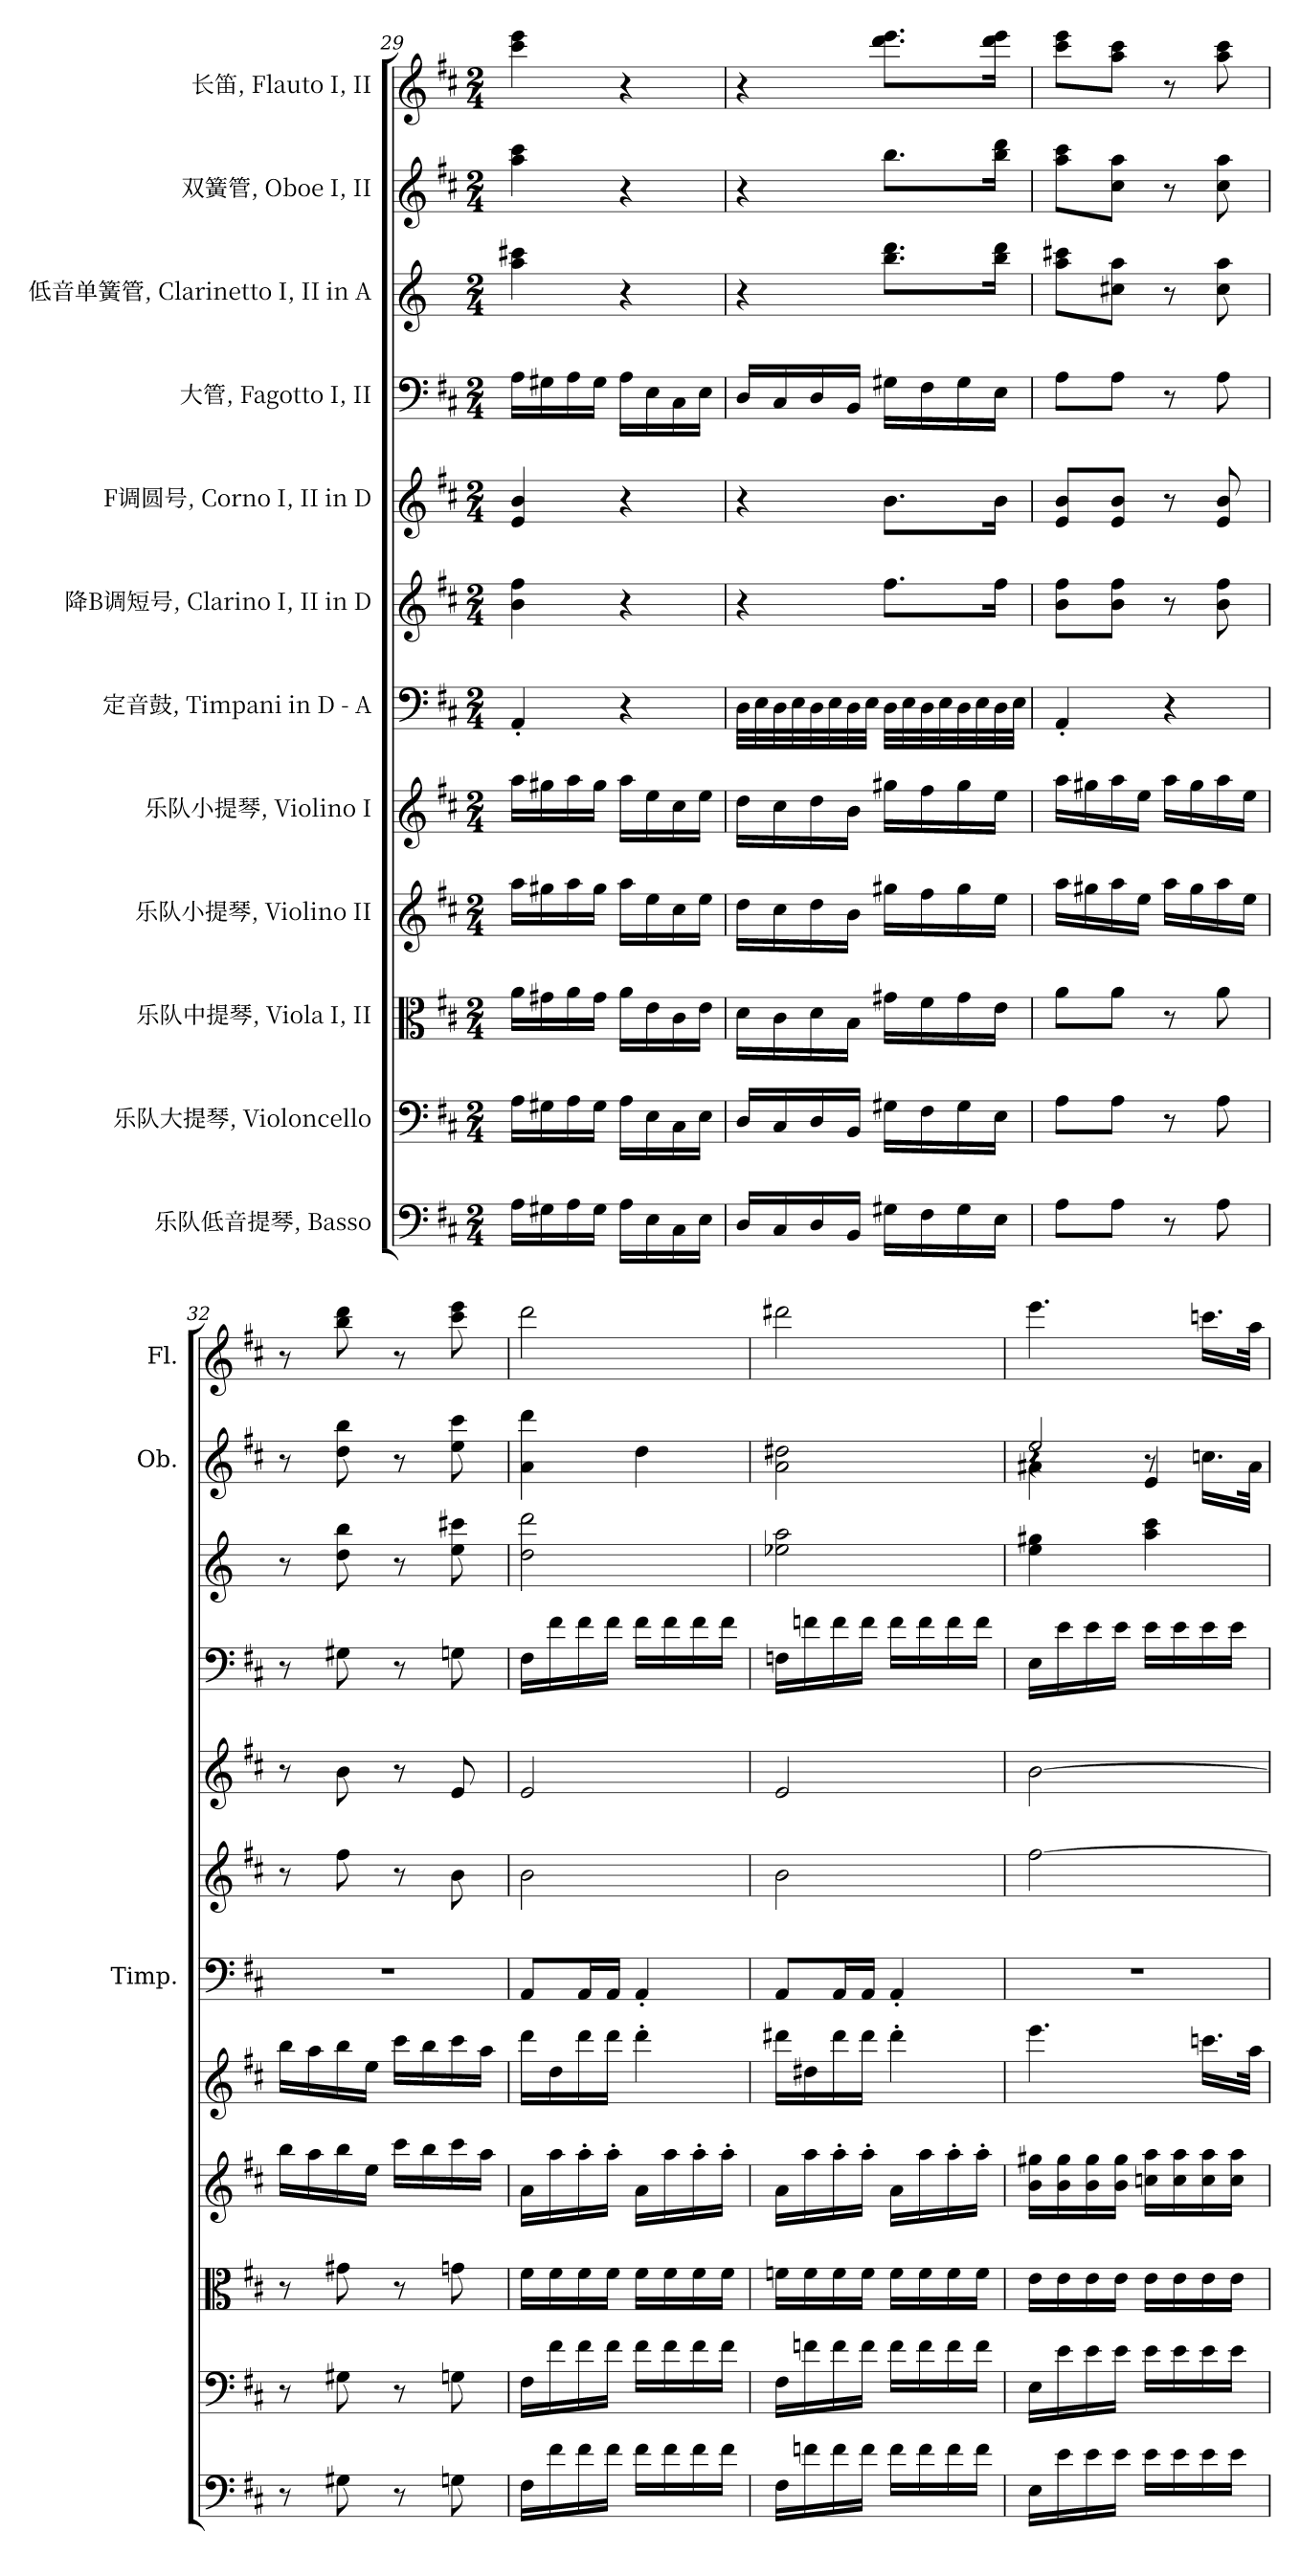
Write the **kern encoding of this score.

**kern	**kern	**kern	**kern	**kern	**kern	**kern	**kern	**kern	**kern	**kern	**kern
*part12	*part11	*part10	*part9	*part8	*part7	*part6	*part5	*part4	*part3	*part2	*part1
*staff12	*staff11	*staff10	*staff9	*staff8	*staff7	*staff6	*staff5	*staff4	*staff3	*staff2	*staff1
*I"乐队低音提琴, Basso	*I"乐队大提琴, Violoncello	*I"乐队中提琴, Viola I, II	*I"乐队小提琴, Violino II	*I"乐队小提琴, Violino I	*I"定音鼓, Timpani in D - A	*I"降B调短号, Clarino I, II in D	*I"F调圆号, Corno I, II in D	*I"大管, Fagotto I, II	*I"低音单簧管, Clarinetto I, II in A	*I"双簧管, Oboe I, II	*I"长笛, Flauto I, II
*	*	*	*	*	*I'Timp.	*	*	*	*	*I'Ob.	*I'Fl.
*clefF4	*clefF4	*clefC3	*clefG2	*clefG2	*clefF4	*clefG2	*clefG2	*clefF4	*clefG2	*clefG2	*clefG2
*ITrd7c12	*	*	*	*	*	*ITrd1c2	*ITrd4c7	*	*ITrd8c14	*	*
*k[f#c#]	*k[f#c#]	*k[f#c#]	*k[f#c#]	*k[f#c#]	*k[f#c#]	*k[]	*k[f#]	*k[f#c#]	*k[]	*k[f#c#]	*k[f#c#]
*M2/4	*M2/4	*M2/4	*M2/4	*M2/4	*M2/4	*M2/4	*M2/4	*M2/4	*M2/4	*M2/4	*M2/4
=29	=29	=29	=29	=29	=29	=29	=29	=29	=29	=29	=29
16AA\LL	16A\LL	16a\LL	16aa\LL	16aa\LL	4AA'/	4a\ 4ee\	4A/ 4e/	16A\LL	4a\ 4cc#X\	4aa\ 4ccc#\	4ccc#\ 4eee\
16GG#X\	16G#X\	16g#X\	16gg#X\	16gg#X\	.	.	.	16G#X\	.	.	.
16AA\	16A\	16a\	16aa\	16aa\	.	.	.	16A\	.	.	.
16GG#\JJ	16G#\JJ	16g#\JJ	16gg#\JJ	16gg#\JJ	.	.	.	16G#\JJ	.	.	.
16AA\LL	16A\LL	16a\LL	16aa\LL	16aa\LL	4r	4r	4r	16A\LL	4r	4r	4r
16EE\	16E\	16e\	16ee\	16ee\	.	.	.	16E\	.	.	.
16CC#\	16C#\	16c#\	16cc#\	16cc#\	.	.	.	16C#\	.	.	.
16EE\JJ	16E\JJ	16e\JJ	16ee\JJ	16ee\JJ	.	.	.	16E\JJ	.	.	.
=30	=30	=30	=30	=30	=30	=30	=30	=30	=30	=30	=30
16DD/LL	16D/LL	16d\LL	16dd\LL	16dd\LL	32D\LLL	4r	4r	16D/LL	4r	4r	4r
.	.	.	.	.	32E\	.	.	.	.	.	.
16CC#/	16C#/	16c#\	16cc#\	16cc#\	32D\	.	.	16C#/	.	.	.
.	.	.	.	.	32E\	.	.	.	.	.	.
16DD/	16D/	16d\	16dd\	16dd\	32D\	.	.	16D/	.	.	.
.	.	.	.	.	32E\	.	.	.	.	.	.
16BBB/JJ	16BB/JJ	16B\JJ	16b\JJ	16b\JJ	32D\	.	.	16BB/JJ	.	.	.
.	.	.	.	.	32E\JJJ	.	.	.	.	.	.
16GG#X\LL	16G#X\LL	16g#X\LL	16gg#X\LL	16gg#X\LL	32D\LLL	8.ee\L	8.e\L	16G#X\LL	8.b\ 8.dd\L	8.bb\L	8.ddd\ 8.eee\L
.	.	.	.	.	32E\	.	.	.	.	.	.
16FF#\	16F#\	16f#\	16ff#\	16ff#\	32D\	.	.	16F#\	.	.	.
.	.	.	.	.	32E\	.	.	.	.	.	.
16GG#\	16G#\	16g#\	16gg#\	16gg#\	32D\	.	.	16G#\	.	.	.
.	.	.	.	.	32E\	.	.	.	.	.	.
16EE\JJ	16E\JJ	16e\JJ	16ee\JJ	16ee\JJ	32D\	16ee\Jk	16e\Jk	16E\JJ	16b\ 16dd\Jk	16bb\ 16ddd\Jk	16ddd\ 16eee\Jk
.	.	.	.	.	32E\JJJ	.	.	.	.	.	.
!!LO:PB:g=z
=31	=31	=31	=31	=31	=31	=31	=31	=31	=31	=31	=31
8AA\L	8A\L	8a\L	16aa\LL	16aa\LL	4AA'/	8a\ 8ee\L	8A/ 8e/L	8A\L	8a\ 8cc#X\L	8aa\ 8ccc#\L	8ccc#\ 8eee\L
.	.	.	16gg#X\	16gg#X\	.	.	.	.	.	.	.
8AA\J	8A\J	8a\J	16aa\	16aa\	.	8a\ 8ee\J	8A/ 8e/J	8A\J	8c#X\ 8a\J	8cc#\ 8aa\J	8aa\ 8ccc#\J
.	.	.	16ee\JJ	16ee\JJ	.	.	.	.	.	.	.
8r	8r	8r	16aa\LL	16aa\LL	4r	8r	8r	8r	8r	8r	8r
.	.	.	16gg#\	16gg#\	.	.	.	.	.	.	.
8AA\	8A\	8a\	16aa\	16aa\	.	8a\ 8ee\	8A/ 8e/	8A\	8c#\ 8a\	8cc#\ 8aa\	8aa\ 8ccc#\
.	.	.	16ee\JJ	16ee\JJ	.	.	.	.	.	.	.
=32	=32	=32	=32	=32	=32	=32	=32	=32	=32	=32	=32
8r	8r	8r	16bb\LL	16bb\LL	2r	8r	8r	8r	8r	8r	8r
.	.	.	16aa\	16aa\	.	.	.	.	.	.	.
8GG#X\	8G#X\	8g#X\	16bb\	16bb\	.	8ee\	8e\	8G#X\	8d\ 8b\	8dd\ 8bb\	8bb\ 8ddd\
.	.	.	16ee\JJ	16ee\JJ	.	.	.	.	.	.	.
8r	8r	8r	16ccc#\LL	16ccc#\LL	.	8r	8r	8r	8r	8r	8r
.	.	.	16bb\	16bb\	.	.	.	.	.	.	.
8GGn\	8Gn\	8gn\	16ccc#\	16ccc#\	.	8a\	8A/	8Gn\	8e\ 8cc#X\	8ee\ 8ccc#\	8ccc#\ 8eee\
.	.	.	16aa\JJ	16aa\JJ	.	.	.	.	.	.	.
=33	=33	=33	=33	=33	=33	=33	=33	=33	=33	=33	=33
16FF#\LL	16F#\LL	16f#\LL	16a\LL	16ddd\LL	8AA/L	2a\	2A/	16F#\LL	2d\ 2dd\	4a\ 4ddd\	2ddd\
16F#\	16f#\	16f#\	16aa\	16dd\	.	.	.	16f#\	.	.	.
16F#\	16f#\	16f#\	16aa'\	16ddd\	16AA/L	.	.	16f#\	.	.	.
16F#\JJ	16f#\JJ	16f#\JJ	16aa'\JJ	16ddd\JJ	16AA/JJ	.	.	16f#\JJ	.	.	.
16F#\LL	16f#\LL	16f#\LL	16a\LL	4ddd'\	4AA'/	.	.	16f#\LL	.	4dd\	.
16F#\	16f#\	16f#\	16aa\	.	.	.	.	16f#\	.	.	.
16F#\	16f#\	16f#\	16aa'\	.	.	.	.	16f#\	.	.	.
16F#\JJ	16f#\JJ	16f#\JJ	16aa'\JJ	.	.	.	.	16f#\JJ	.	.	.
!!LO:PB:g=z
=34	=34	=34	=34	=34	=34	=34	=34	=34	=34	=34	=34
16FF#\LL	16F#\LL	16fn\LL	16a\LL	16ddd#X\LL	8AA/L	2a\	2A/	16Fn\LL	2e-X\ 2a\	2a\ 2dd#X\	2ddd#X\
16Fn\	16fn\	16f\	16aa\	16dd#X\	.	.	.	16fn\	.	.	.
16F\	16f\	16f\	16aa'\	16ddd#\	16AA/L	.	.	16f\	.	.	.
16F\JJ	16f\JJ	16f\JJ	16aa'\JJ	16ddd#\JJ	16AA/JJ	.	.	16f\JJ	.	.	.
16F\LL	16f\LL	16f\LL	16a\LL	4ddd#'\	4AA'/	.	.	16f\LL	.	.	.
16F\	16f\	16f\	16aa\	.	.	.	.	16f\	.	.	.
16F\	16f\	16f\	16aa'\	.	.	.	.	16f\	.	.	.
16F\JJ	16f\JJ	16f\JJ	16aa'\JJ	.	.	.	.	16f\JJ	.	.	.
=35	=35	=35	=35	=35	=35	=35	=35	=35	=35	=35	=35
*	*	*	*	*	*	*	*	*	*	*^	*
*	*	*	*	*	*	*	*	*	*	*	*^	*
16EE\LL	16E\LL	16e\LL	16b\ 16gg#X\LL	4.eee\	2r	[2ee\	[2e\	16E\LL	4e\ 4g#X\	2ee/	4a#X\	4r	4.eee\
16E\	16e\	16e\	16b\ 16gg#\	.	.	.	.	16e\	.	.	.	.	.
16E\	16e\	16e\	16b\ 16gg#\	.	.	.	.	16e\	.	.	.	.	.
16E\JJ	16e\JJ	16e\JJ	16b\ 16gg#\JJ	.	.	.	.	16e\JJ	.	.	.	.	.
16E\LL	16e\LL	16e\LL	16ccn\ 16aa\LL	.	.	.	.	16e\LL	4a\ 4cc\	.	8r	4e/	.
16E\	16e\	16e\	16cc\ 16aa\	.	.	.	.	16e\	.	.	.	.	.
16E\	16e\	16e\	16cc\ 16aa\	16.cccn\LL	.	.	.	16e\	.	.	16.ccn\LL	.	16.cccn\LL
16E\JJ	16e\JJ	16e\JJ	16cc\ 16aa\JJ	.	.	.	.	16e\JJ	.	.	.	.	.
.	.	.	.	32aa\JJk	.	.	.	.	.	.	32a#\JJk	.	32aa\JJk
*	*	*	*	*	*	*	*	*	*	*v	*v	*v	*
=	=	=	=	=	=	=	=	=	=	=	=
*-	*-	*-	*-	*-	*-	*-	*-	*-	*-	*-	*-
